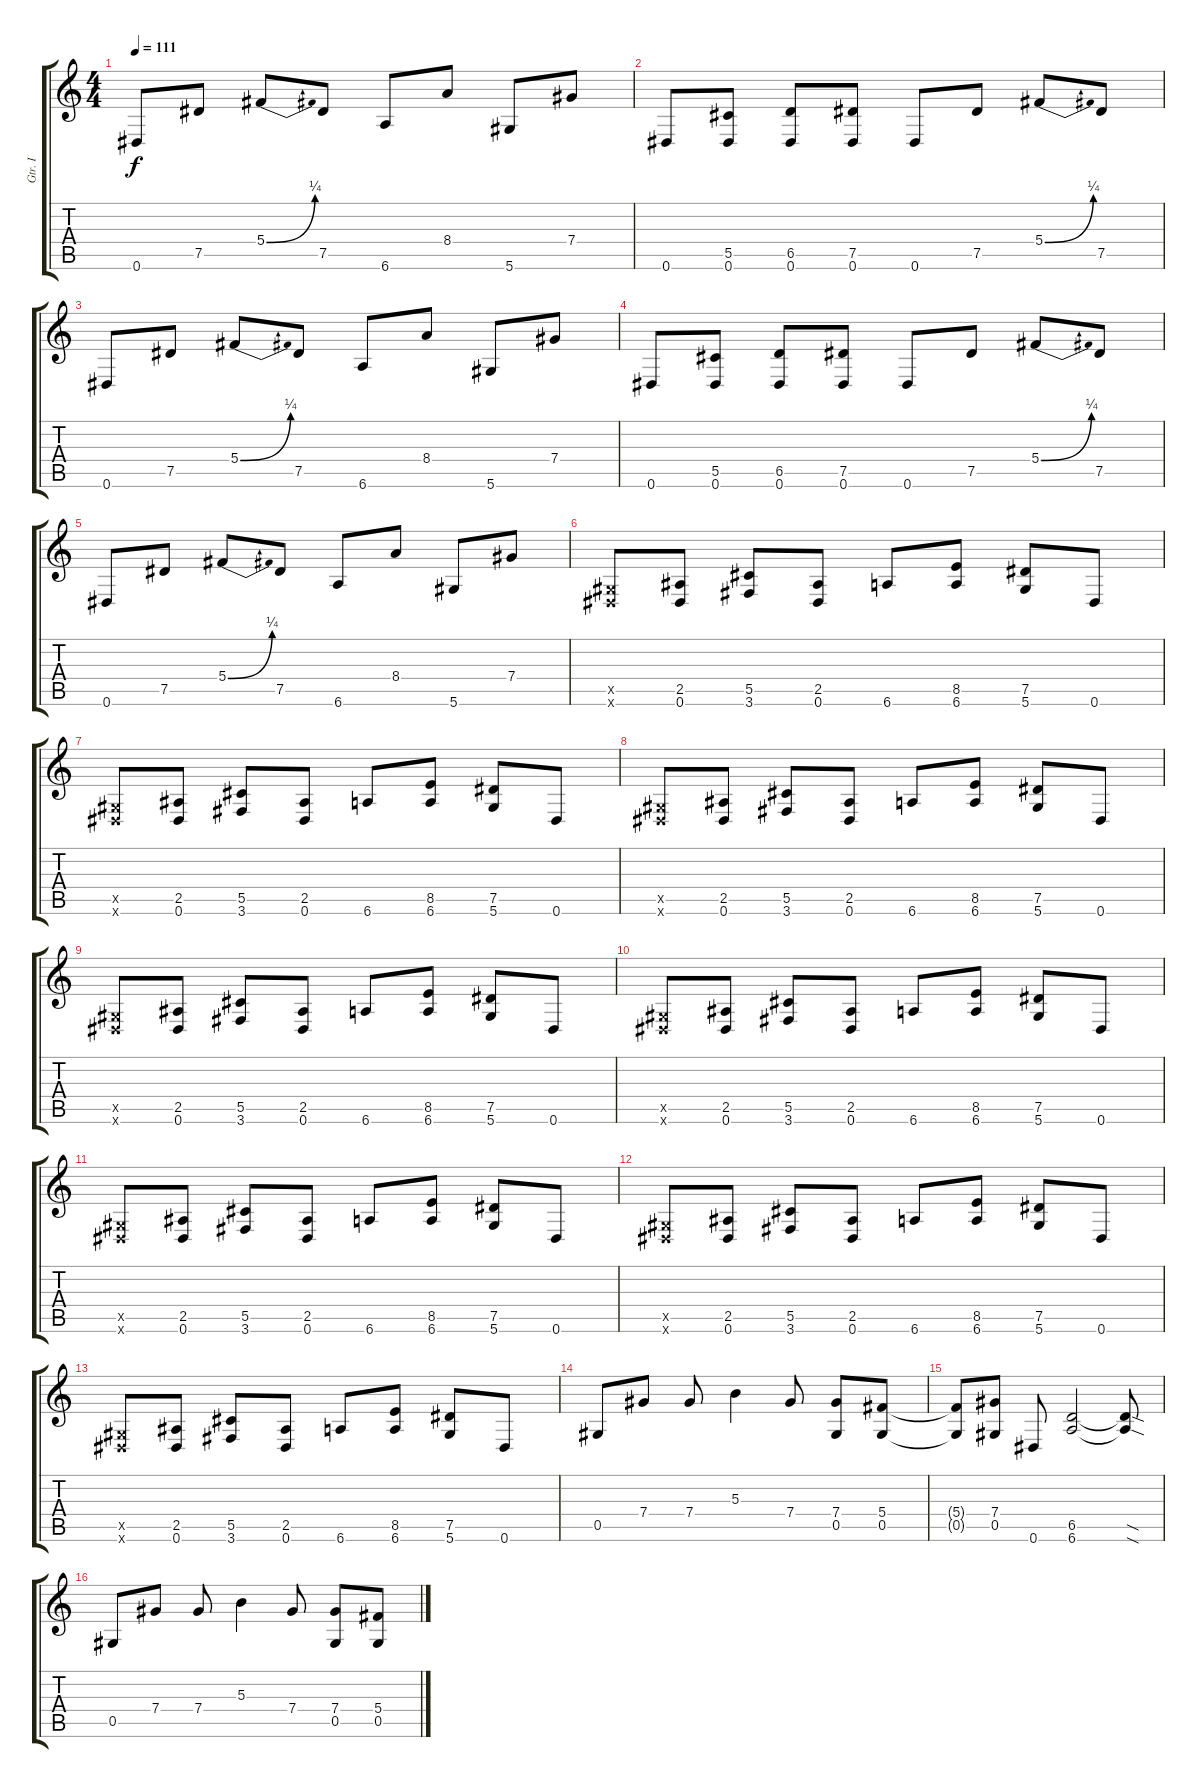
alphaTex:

\track ("Gtr. I" "Gtr. I") {instrument distortionguitar}
\staff {score tabs}
\tuning (Eb4 Bb3 Gb3 Db3 Ab2 Eb2) {hide}
\ts (4 4)
\tempo 111
\clef g2
\ks c
0.6.8{dy f} 7.5.8 5.4{be (bend 0 0 60 1)}.8 7.5.8 6.6.8 8.4.8 5.6.8 7.4.8 |
0.6.8 (5.5 0.6).8 (6.5 0.6).8 (7.5 0.6).8 0.6.8 7.5.8 5.4{be (bend 0 0 60 1)}.8 7.5.8 |
0.6.8 7.5.8 5.4{be (bend 0 0 60 1)}.8 7.5.8 6.6.8 8.4.8 5.6.8 7.4.8 |
0.6.8 (5.5 0.6).8 (6.5 0.6).8 (7.5 0.6).8 0.6.8 7.5.8 5.4{be (bend 0 0 60 1)}.8 7.5.8 |
0.6.8 7.5.8 5.4{be (bend 0 0 60 1)}.8 7.5.8 6.6.8 8.4.8 5.6.8 7.4.8 |
(0.5{x} 0.6{x}).8 (2.5 0.6).8 (5.5 3.6).8 (2.5 0.6).8 6.6.8 (8.5 6.6).8 (7.5 5.6).8 0.6.8 |
(0.5{x} 0.6{x}).8 (2.5 0.6).8 (5.5 3.6).8 (2.5 0.6).8 6.6.8 (8.5 6.6).8 (7.5 5.6).8 0.6.8 |
(0.5{x} 0.6{x}).8 (2.5 0.6).8 (5.5 3.6).8 (2.5 0.6).8 6.6.8 (8.5 6.6).8 (7.5 5.6).8 0.6.8 |
(0.5{x} 0.6{x}).8 (2.5 0.6).8 (5.5 3.6).8 (2.5 0.6).8 6.6.8 (8.5 6.6).8 (7.5 5.6).8 0.6.8 |
(0.5{x} 0.6{x}).8 (2.5 0.6).8 (5.5 3.6).8 (2.5 0.6).8 6.6.8 (8.5 6.6).8 (7.5 5.6).8 0.6.8 |
(0.5{x} 0.6{x}).8 (2.5 0.6).8 (5.5 3.6).8 (2.5 0.6).8 6.6.8 (8.5 6.6).8 (7.5 5.6).8 0.6.8 |
(0.5{x} 0.6{x}).8 (2.5 0.6).8 (5.5 3.6).8 (2.5 0.6).8 6.6.8 (8.5 6.6).8 (7.5 5.6).8 0.6.8 |
(0.5{x} 0.6{x}).8 (2.5 0.6).8 (5.5 3.6).8 (2.5 0.6).8 6.6.8 (8.5 6.6).8 (7.5 5.6).8 0.6.8 |
0.5.8 7.4.8 7.4.8 5.3.4 7.4.8 (7.4 0.5).8 (5.4 0.5).8 |
(5.4{t} 0.5{t}).8 (7.4 0.5).8 0.6.8 (6.5 6.6).2 (6.5{sod t} 6.6{sod t}).8 |
0.5.8 7.4.8 7.4.8 5.3.4 7.4.8 (7.4 0.5).8 (5.4 0.5).8
